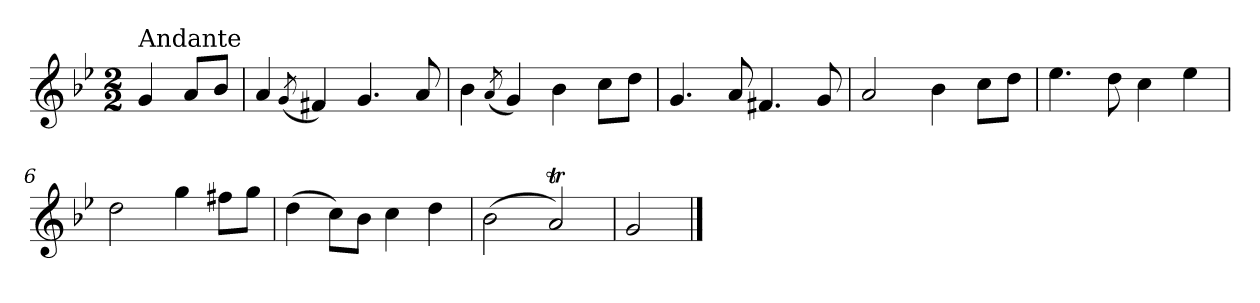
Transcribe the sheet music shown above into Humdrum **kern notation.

**kern
*part1
*staff1
*clefG2
*k[b-e-]
*g:
*M2/2
=
!LO:TX:a:t=Andante
4g/
8a/L
8b-/J
=1
4a/
(<8qg/
4f#X/)
4.g/
8a/
=2
4b-\
(<8qa/
4g/)
4b-\
8cc\L
8dd\J
=3
4.g/
8a/
4.f#X/
8g/
=4
2a/
4b-\
8cc\L
8dd\J
!!LO:LB:g=z
=5
4.ee-\
8dd\
4cc\
4ee-\
=6
2dd\
4gg\
8ff#X\L
8gg\J
=7
(>4dd\
8cc\L)
8b-\J
4cc\
4dd\
=8
(>2b-\
2at/)
=9
2g/
==
*-
